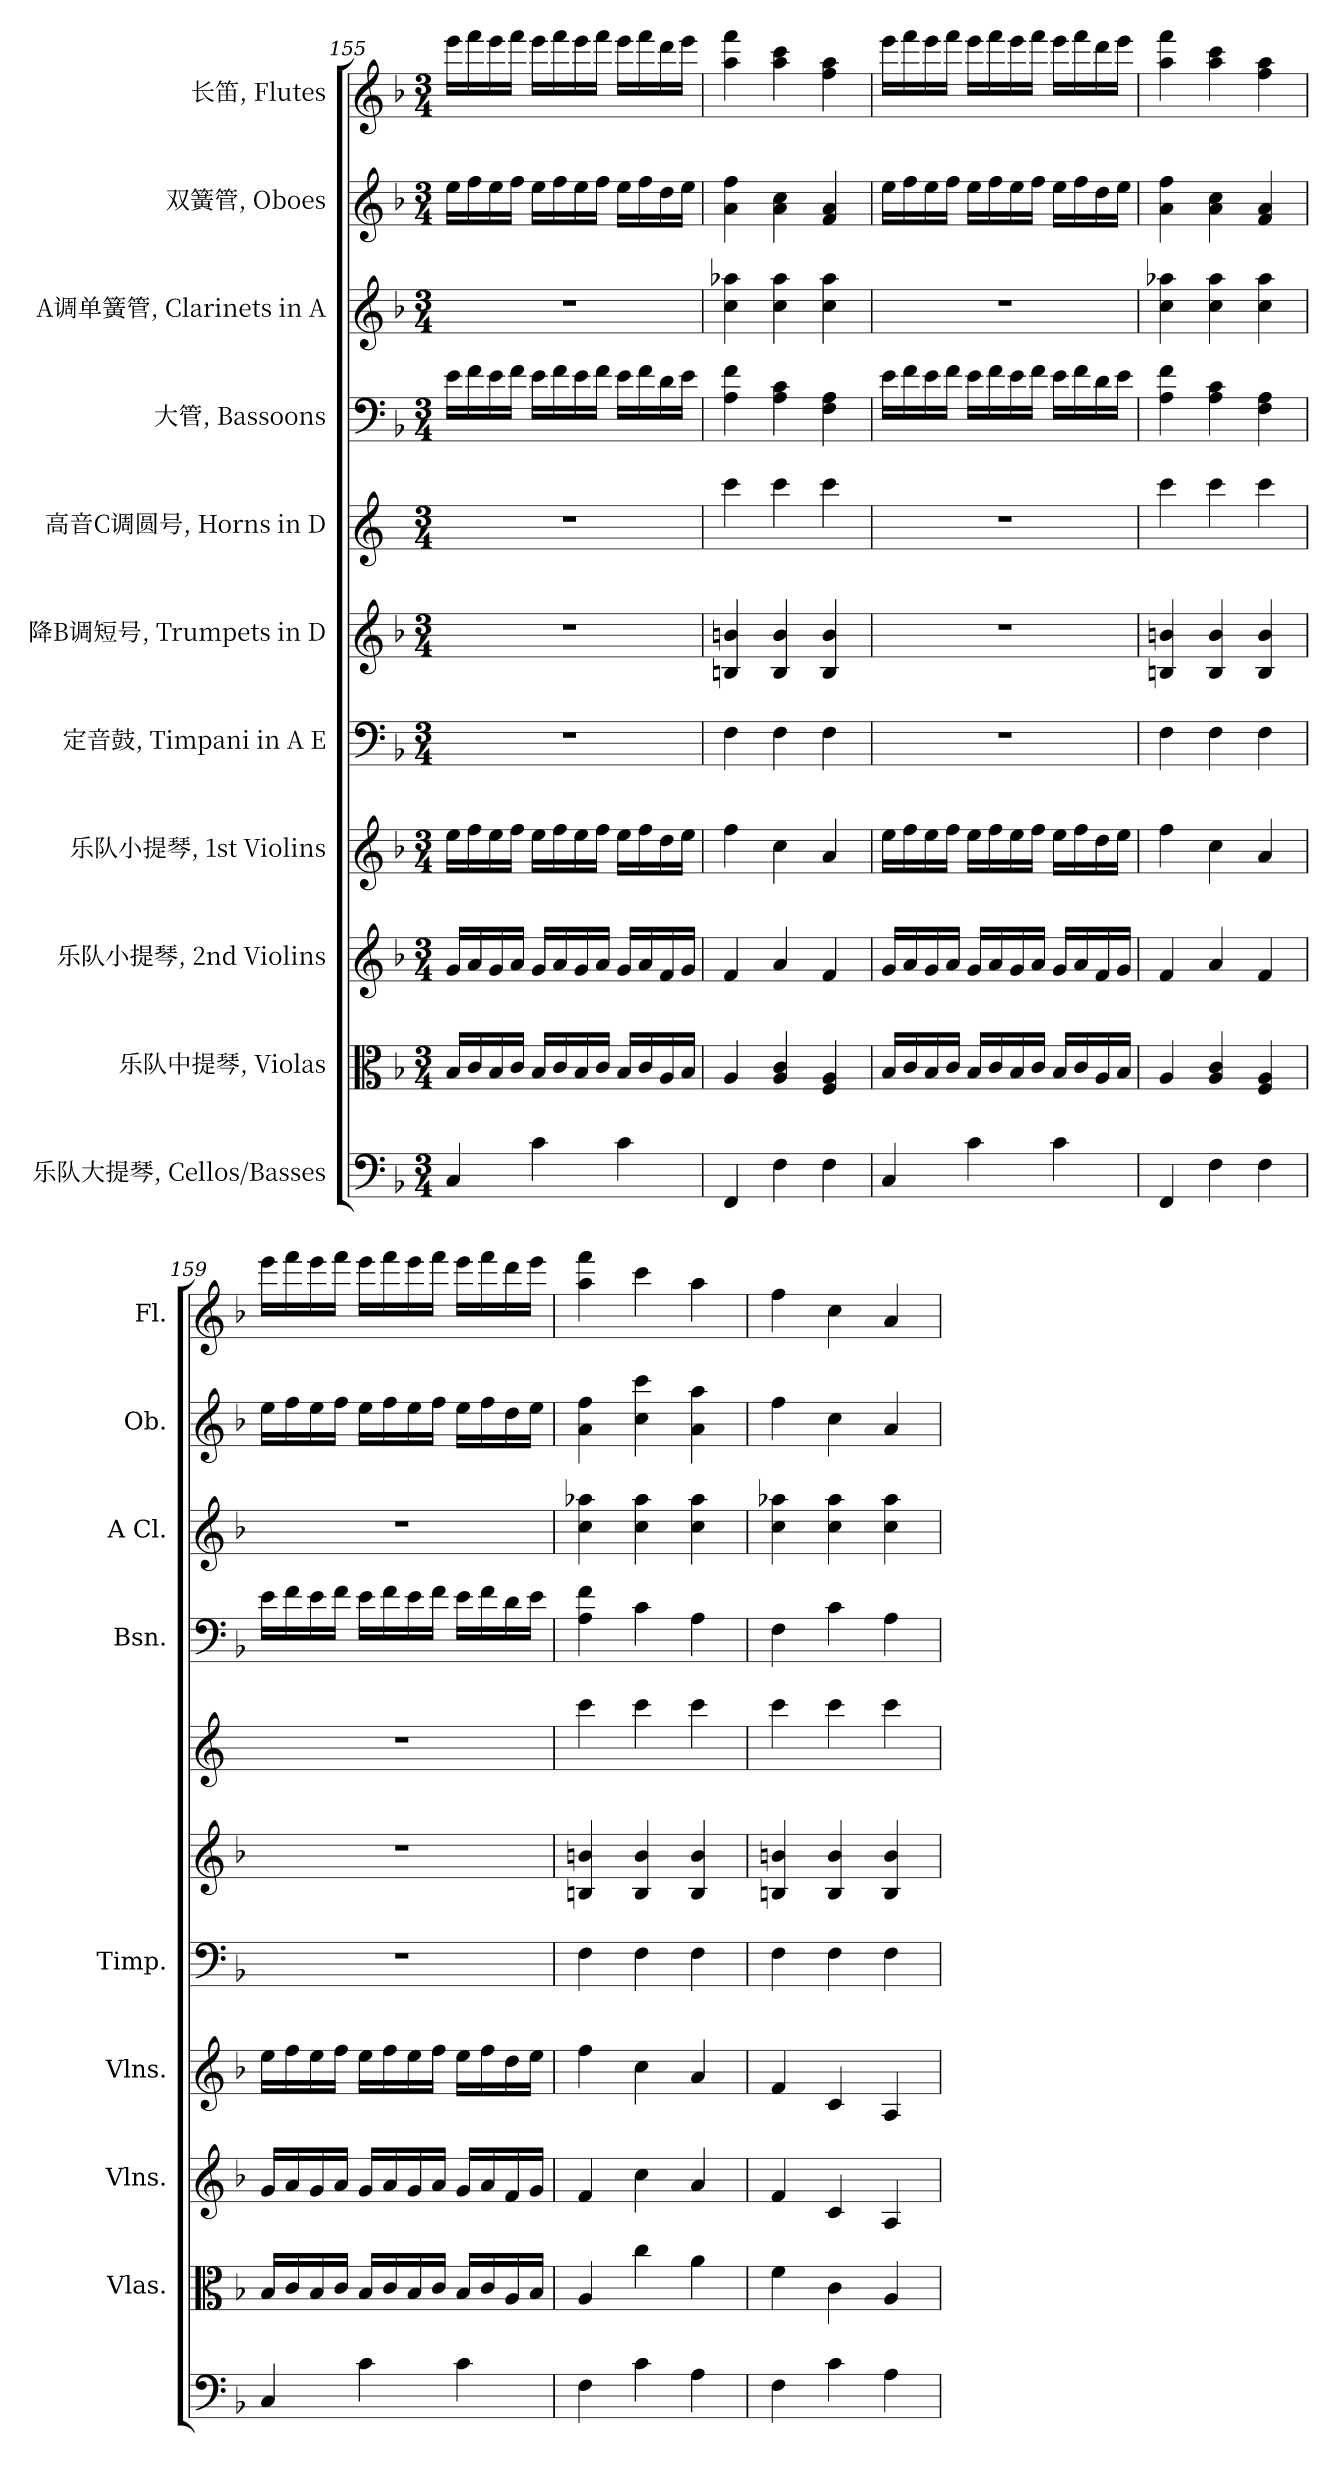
**kern	**kern	**kern	**kern	**kern	**kern	**kern	**kern	**kern	**kern	**kern
*part11	*part10	*part9	*part8	*part7	*part6	*part5	*part4	*part3	*part2	*part1
*staff11	*staff10	*staff9	*staff8	*staff7	*staff6	*staff5	*staff4	*staff3	*staff2	*staff1
*I"乐队大提琴, Cellos/Basses	*I"乐队中提琴, Violas	*I"乐队小提琴, 2nd Violins	*I"乐队小提琴, 1st Violins	*I"定音鼓, Timpani in A E	*I"降B调短号, Trumpets in D	*I"高音C调圆号, Horns in D	*I"大管, Bassoons	*I"A调单簧管, Clarinets in A	*I"双簧管, Oboes	*I"长笛, Flutes
*	*I'Vlas.	*I'Vlns.	*I'Vlns.	*I'Timp.	*	*	*I'Bsn.	*I'A Cl.	*I'Ob.	*I'Fl.
!!LO:PB:g=z
*clefF4	*clefC3	*clefG2	*clefG2	*clefF4	*clefG2	*clefG2	*clefF4	*clefG2	*clefG2	*clefG2
*	*	*	*	*	*ITrd1c2	*ITrd4c7	*	*ITrd2c3	*	*
*k[b-]	*k[b-]	*k[b-]	*k[b-]	*k[b-]	*k[b-e-a-]	*k[b-]	*k[b-]	*k[f#c#]	*k[b-]	*k[b-]
*M3/4	*M3/4	*M3/4	*M3/4	*M3/4	*M3/4	*M3/4	*M3/4	*M3/4	*M3/4	*M3/4
=155	=155	=155	=155	=155	=155	=155	=155	=155	=155	=155
4C/	16B-/LL	16g/LL	16ee\LL	2.r	2.r	2.r	16e\LL	2.r	16ee\LL	16eee\LL
.	16c/	16a/	16ff\	.	.	.	16f\	.	16ff\	16fff\
.	16B-/	16g/	16ee\	.	.	.	16e\	.	16ee\	16eee\
.	16c/JJ	16a/JJ	16ff\JJ	.	.	.	16f\JJ	.	16ff\JJ	16fff\JJ
4c\	16B-/LL	16g/LL	16ee\LL	.	.	.	16e\LL	.	16ee\LL	16eee\LL
.	16c/	16a/	16ff\	.	.	.	16f\	.	16ff\	16fff\
.	16B-/	16g/	16ee\	.	.	.	16e\	.	16ee\	16eee\
.	16c/JJ	16a/JJ	16ff\JJ	.	.	.	16f\JJ	.	16ff\JJ	16fff\JJ
4c\	16B-/LL	16g/LL	16ee\LL	.	.	.	16e\LL	.	16ee\LL	16eee\LL
.	16c/	16a/	16ff\	.	.	.	16f\	.	16ff\	16fff\
.	16A/	16f/	16dd\	.	.	.	16d\	.	16dd\	16ddd\
.	16B-/JJ	16g/JJ	16ee\JJ	.	.	.	16e\JJ	.	16ee\JJ	16eee\JJ
=156	=156	=156	=156	=156	=156	=156	=156	=156	=156	=156
4FF/	4A/	4f/	4ff\	4F\	4An/ 4an/	4ff\	4A\ 4f\	4a\ 4ffn\	4a\ 4ff\	4aa\ 4fff\
4F\	4A/ 4c/	4a/	4cc\	4F\	4A/ 4a/	4ff\	4A\ 4c\	4a\ 4ff\	4a\ 4cc\	4aa\ 4ccc\
4F\	4F/ 4A/	4f/	4a/	4F\	4A/ 4a/	4ff\	4F\ 4A\	4a\ 4ff\	4f/ 4a/	4ff\ 4aa\
=157	=157	=157	=157	=157	=157	=157	=157	=157	=157	=157
4C/	16B-/LL	16g/LL	16ee\LL	2.r	2.r	2.r	16e\LL	2.r	16ee\LL	16eee\LL
.	16c/	16a/	16ff\	.	.	.	16f\	.	16ff\	16fff\
.	16B-/	16g/	16ee\	.	.	.	16e\	.	16ee\	16eee\
.	16c/JJ	16a/JJ	16ff\JJ	.	.	.	16f\JJ	.	16ff\JJ	16fff\JJ
4c\	16B-/LL	16g/LL	16ee\LL	.	.	.	16e\LL	.	16ee\LL	16eee\LL
.	16c/	16a/	16ff\	.	.	.	16f\	.	16ff\	16fff\
.	16B-/	16g/	16ee\	.	.	.	16e\	.	16ee\	16eee\
.	16c/JJ	16a/JJ	16ff\JJ	.	.	.	16f\JJ	.	16ff\JJ	16fff\JJ
4c\	16B-/LL	16g/LL	16ee\LL	.	.	.	16e\LL	.	16ee\LL	16eee\LL
.	16c/	16a/	16ff\	.	.	.	16f\	.	16ff\	16fff\
.	16A/	16f/	16dd\	.	.	.	16d\	.	16dd\	16ddd\
.	16B-/JJ	16g/JJ	16ee\JJ	.	.	.	16e\JJ	.	16ee\JJ	16eee\JJ
!!LO:PB:g=z
=158	=158	=158	=158	=158	=158	=158	=158	=158	=158	=158
4FF/	4A/	4f/	4ff\	4F\	4An/ 4an/	4ff\	4A\ 4f\	4a\ 4ffn\	4a\ 4ff\	4aa\ 4fff\
4F\	4A/ 4c/	4a/	4cc\	4F\	4A/ 4a/	4ff\	4A\ 4c\	4a\ 4ff\	4a\ 4cc\	4aa\ 4ccc\
4F\	4F/ 4A/	4f/	4a/	4F\	4A/ 4a/	4ff\	4F\ 4A\	4a\ 4ff\	4f/ 4a/	4ff\ 4aa\
=159	=159	=159	=159	=159	=159	=159	=159	=159	=159	=159
4C/	16B-/LL	16g/LL	16ee\LL	2.r	2.r	2.r	16e\LL	2.r	16ee\LL	16eee\LL
.	16c/	16a/	16ff\	.	.	.	16f\	.	16ff\	16fff\
.	16B-/	16g/	16ee\	.	.	.	16e\	.	16ee\	16eee\
.	16c/JJ	16a/JJ	16ff\JJ	.	.	.	16f\JJ	.	16ff\JJ	16fff\JJ
4c\	16B-/LL	16g/LL	16ee\LL	.	.	.	16e\LL	.	16ee\LL	16eee\LL
.	16c/	16a/	16ff\	.	.	.	16f\	.	16ff\	16fff\
.	16B-/	16g/	16ee\	.	.	.	16e\	.	16ee\	16eee\
.	16c/JJ	16a/JJ	16ff\JJ	.	.	.	16f\JJ	.	16ff\JJ	16fff\JJ
4c\	16B-/LL	16g/LL	16ee\LL	.	.	.	16e\LL	.	16ee\LL	16eee\LL
.	16c/	16a/	16ff\	.	.	.	16f\	.	16ff\	16fff\
.	16A/	16f/	16dd\	.	.	.	16d\	.	16dd\	16ddd\
.	16B-/JJ	16g/JJ	16ee\JJ	.	.	.	16e\JJ	.	16ee\JJ	16eee\JJ
=160	=160	=160	=160	=160	=160	=160	=160	=160	=160	=160
4F\	4A/	4f/	4ff\	4F\	4An/ 4an/	4ff\	4A\ 4f\	4a\ 4ffn\	4a\ 4ff\	4aa\ 4fff\
4c\	4cc\	4cc\	4cc\	4F\	4A/ 4a/	4ff\	4c\	4a\ 4ff\	4cc\ 4ccc\	4ccc\
4A\	4a\	4a/	4a/	4F\	4A/ 4a/	4ff\	4A\	4a\ 4ff\	4a\ 4aa\	4aa\
=161	=161	=161	=161	=161	=161	=161	=161	=161	=161	=161
4F\	4f\	4f/	4f/	4F\	4An/ 4an/	4ff\	4F\	4a\ 4ffn\	4ff\	4ff\
4c\	4c\	4c/	4c/	4F\	4A/ 4a/	4ff\	4c\	4a\ 4ff\	4cc\	4cc\
4A\	4A/	4A/	4A/	4F\	4A/ 4a/	4ff\	4A\	4a\ 4ff\	4a/	4a/
=	=	=	=	=	=	=	=	=	=	=
*-	*-	*-	*-	*-	*-	*-	*-	*-	*-	*-
